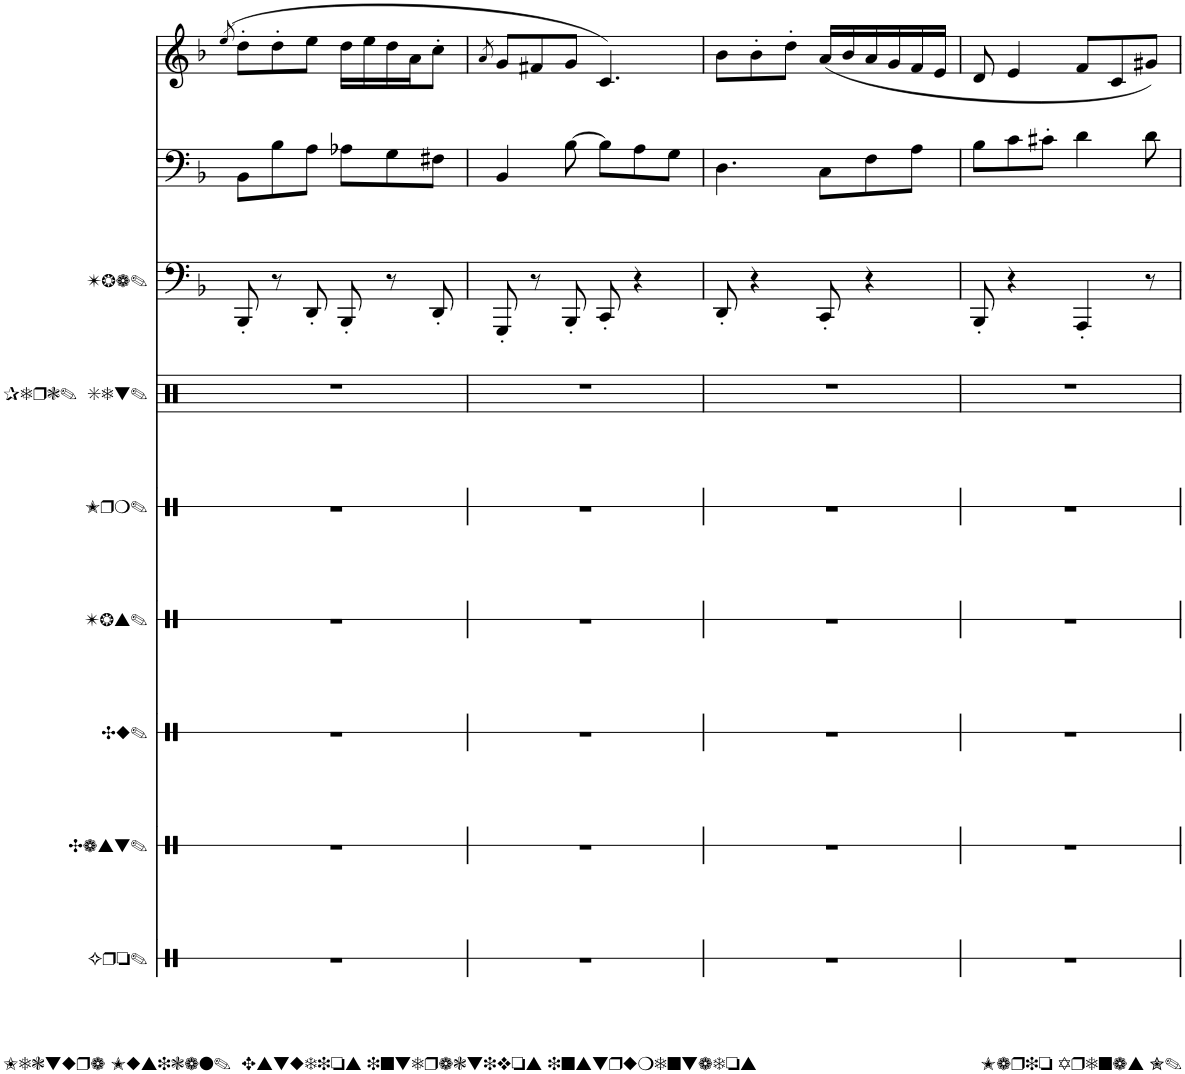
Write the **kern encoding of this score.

**kern	**kern	**kern	**kern	**kern	**kern	**kern	**kern	**kern
*part9	*part8	*part7	*part6	*part5	*part4	*part3	*part2	*part1
*staff9	*staff8	*staff7	*staff6	*staff5	*staff4	*staff3	*staff2	*staff1
*I"Güiro	*I"Castañuelas	*I"Cuica	*I"Tablas	*I"Tom-tom chinos	*I"Set de percusión	*I"Trompeta en Sib	*I"Piano	*I"Piano, [Staff 1]
*I'Gro.	*I'Cast.	*I'Cu.	*I'Tbs.	*	*	*I'Tpt. Sib	*I'Pno.	*I'Pno
!!LO:PB:g=z
*clefX	*clefX	*clefX	*clefX	*clefX	*clefX	*clefF4	*clefF4	*clefG2
*	*	*	*	*	*	*Trd1c2	*	*
*k[]	*k[]	*k[]	*k[]	*k[]	*k[]	*k[b-]	*k[b-]	*k[b-]
*M6/8	*M6/8	*M6/8	*M6/8	*M6/8	*M6/8	*M6/8	*M6/8	*M6/8
=9	=9	=9	=9	=9	=9	=9	=9	=9
.	.	.	.	.	.	.	.	(8qee/
2.r	2.r	2.r	2.r	2.r	2.r	8BBB-'/	8BB-\L	8dd'\L
.	.	.	.	.	.	8r	8B-\	8dd'\
.	.	.	.	.	.	8DD'/	8A\J	8ee\J
.	.	.	.	.	.	8BBB-'/	8A-X\L	16dd\LL
.	.	.	.	.	.	.	.	16ee\
.	.	.	.	.	.	8r	8G\	16dd\
.	.	.	.	.	.	.	.	16a\J
.	.	.	.	.	.	8DD'/	8F#X\J	8cc'\J
=10	=10	=10	=10	=10	=10	=10	=10	=10
.	.	.	.	.	.	.	.	8qa/
2.r	2.r	2.r	2.r	2.r	2.r	8GGG'/	4BB-/	8g/L
.	.	.	.	.	.	8r	.	8f#X/
.	.	.	.	.	.	8BBB-'/	[8B-\	8g/J
.	.	.	.	.	.	8CC'/	8B-\L]	4.c/)
.	.	.	.	.	.	4r	8A\	.
.	.	.	.	.	.	.	8G\J	.
=11	=11	=11	=11	=11	=11	=11	=11	=11
2.r	2.r	2.r	2.r	2.r	2.r	8DD'/	4.D\	8b-\L
.	.	.	.	.	.	4r	.	8b-'\
.	.	.	.	.	.	.	.	8dd'\J
.	.	.	.	.	.	8CC'/	8C\L	(16a/LL
.	.	.	.	.	.	.	.	16b-/
.	.	.	.	.	.	4r	8F\	16a/
.	.	.	.	.	.	.	.	16g/
.	.	.	.	.	.	.	8A\J	16f/
.	.	.	.	.	.	.	.	16e/JJ
=12	=12	=12	=12	=12	=12	=12	=12	=12
2.r	2.r	2.r	2.r	2.r	2.r	8BBB-'/	8B-\L	8d/
.	.	.	.	.	.	4r	8c\	4e/
.	.	.	.	.	.	.	8c#X'\J	.
.	.	.	.	.	.	4AAA'/	4d\	8f/L
.	.	.	.	.	.	.	.	8c/
.	.	.	.	.	.	8r	8d\	8g#X/J)
=	=	=	=	=	=	=	=	=
*-	*-	*-	*-	*-	*-	*-	*-	*-
